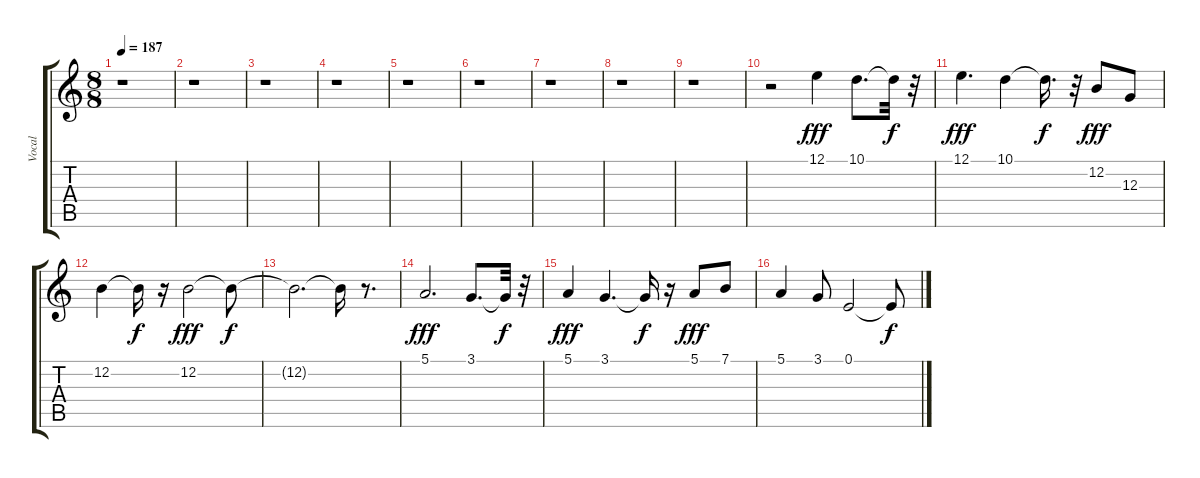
\track ("Vocal" "Vocal") {instrument fx5brightness}
\staff {score tabs}
\tuning (E4 B3 G3 D3 A2 E2) {hide}
\ts (8 8)
\tempo 187
\clef g2
\ks c
r.1{dy fff} |
r.1 |
r.1 |
r.1 |
r.1 |
r.1 |
r.1 |
r.1 |
r.1 |
r.2 12.1.4 10.1.8{d} 10.1{t}.32{dy f} r.32 |
12.1.4{d dy fff} 10.1.4 10.1{t}.16{d dy f} r.32 12.2.8{dy fff} 12.3.8 |
12.2.4 12.2{t}.16{dy f} r.16 12.2.2{dy fff} 12.2{t}.8{dy f} |
12.2{t}.2{d} 12.2{t}.16 r.8{d} |
5.1.2{d dy fff} 3.1.8{d} 3.1{t}.32{dy f} r.32 |
5.1.4{dy fff} 3.1.4{d} 3.1{t}.16{dy f} r.16 5.1.8{dy fff} 7.1.8 |
5.1.4 3.1.8 0.1.2 0.1{t}.8{dy f}
